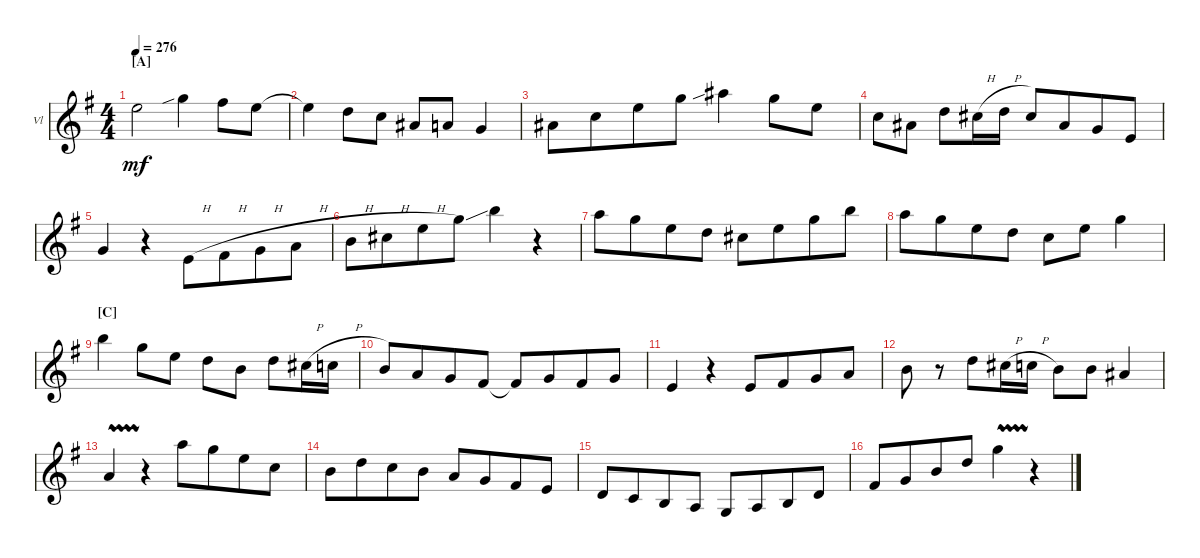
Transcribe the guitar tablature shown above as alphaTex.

\defaultSystemsLayout 4
\bracketExtendMode groupsimilarinstruments
\firstSystemTrackNameOrientation horizontal
\otherSystemsTrackNameOrientation horizontal
\track ("Violin" "Vl") {instrument violin}
\staff {score}
\tuning (E5 A4 D4 G3)
\ts (4 4)
\section ("A" "")
\tempo 276
\clef g2
\ks g
0.1.2{dy mf} 3.1{sib}.4 2.1.8 0.1.8 |
0.1{t}.4 5.2.8 3.2.8 1.2.8 0.2.8 5.3.4 |
1.2.8 3.2.8{beam merge} 0.1.8 3.1.8 6.1{sib}.4 3.1.8 0.1.8 |
3.2.8 1.2.8 5.2.8 4.2{h}.16 5.2{h}.16 4.2.8 1.2.8{beam merge} 5.3.8 2.3.8 |
5.3.4 r.4 2.3{h}.8{beam invert} 4.3{h}.8{beam merge} 5.3{h}.8 7.3{h}.8 |
9.3{h}.8 11.3{h}.8{beam merge} 14.3{h}.8 17.3{ss}.8 21.3.4 r.4 |
5.1.8 3.1.8{beam merge} 0.1.8 5.2.8 4.2.8 0.1.8{beam merge} 3.1.8 7.1.8 |
5.1.8 3.1.8{beam merge} 0.1.8 5.2.8 3.2.8 0.1.8 3.1.4 |
\section ("C" "")
7.1.4 10.2.8 0.1.8 5.2.8 2.2.8 5.2.8 4.2{h}.16 3.2{h}.16 |
2.2.8 0.2.8{beam merge} 5.3.8 4.3.8 4.3{t}.8 5.3.8{beam merge} 4.3.8 5.3.8 |
2.3.4 r.4 2.3.8 4.3.8{beam merge} 5.3.8 0.2.8 |
2.2.8 r.8 5.2.8 4.2{h}.16 3.2{h}.16 2.2.8 2.2.8 1.2.4 |
0.2{vw}.4 r.4 5.1.8 3.1.8{beam merge} 0.1.8 3.2.8 |
2.2.8 5.2.8{beam merge} 3.2.8 2.2.8 0.2.8 5.3.8{beam merge} 4.3.8 2.3.8 |
0.3.8 5.4.8{beam merge} 4.4.8 2.4.8 0.4.8 2.4.8{beam merge} 4.4.8 0.3.8 |
4.3.8 5.3.8{beam merge} 2.2.8 5.2.8 3.1{vw}.4 r.4
